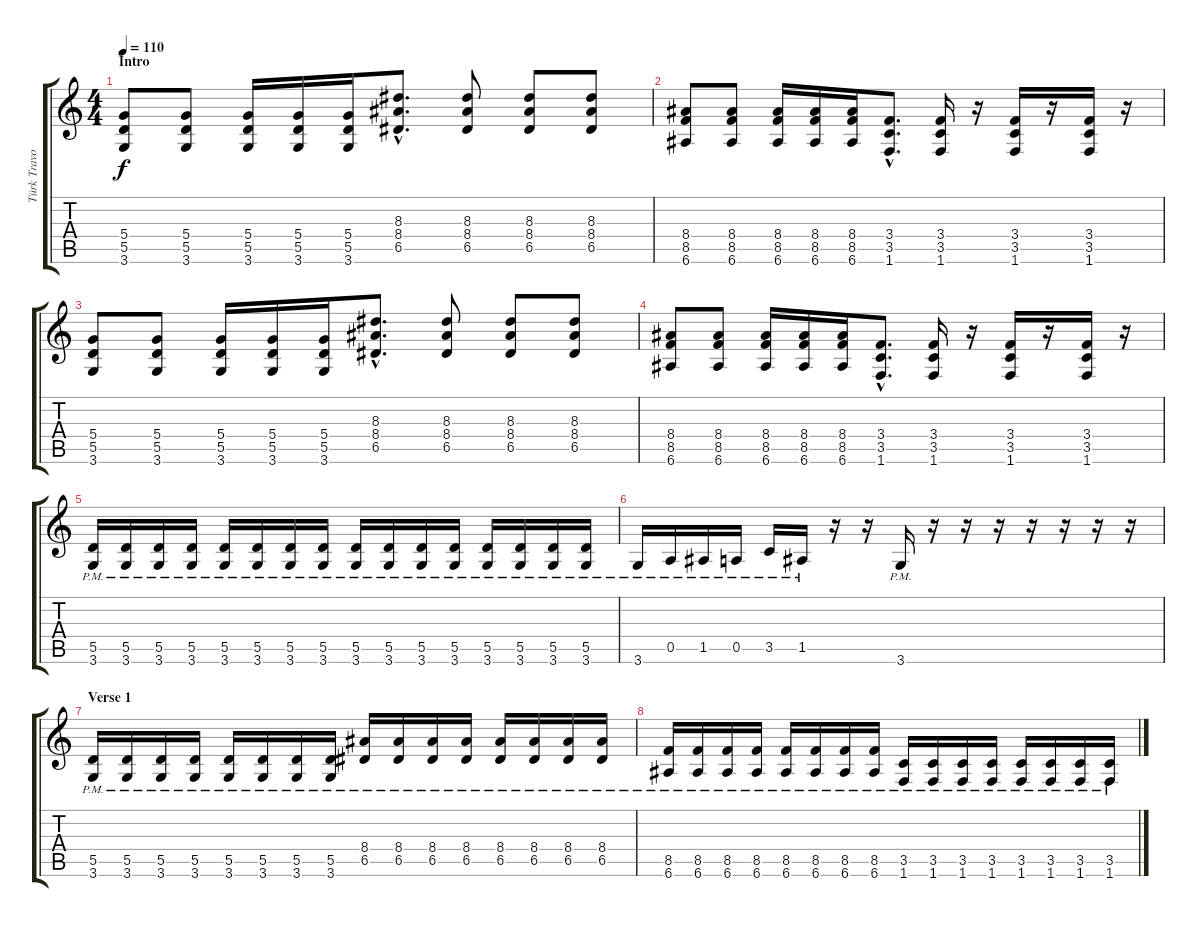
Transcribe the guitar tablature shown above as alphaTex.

\track ("Türk Travolta" "Türk Travo") {instrument distortionguitar}
\staff {score tabs}
\tuning (E4 B3 G3 D3 A2 E2) {hide}
\ts (4 4)
\section ("" "Intro")
\tempo 110
\clef g2
\ks c
(5.4 5.5 3.6).8{dy f instrument distortionguitar} (5.4 5.5 3.6).8 (5.4 5.5 3.6).16 (5.4 5.5 3.6).16 (5.4 5.5 3.6).16 (8.3{hac} 8.4{hac} 6.5{hac}).8{d} (8.3 8.4 6.5).8 (8.3 8.4 6.5).8 (8.3 8.4 6.5).8 |
(8.4 8.5 6.6).8 (8.4 8.5 6.6).8 (8.4 8.5 6.6).16 (8.4 8.5 6.6).16 (8.4 8.5 6.6).16 (3.4{hac} 3.5{hac} 1.6{hac}).8{d} (3.4 3.5 1.6).16 r.16 (3.4 3.5 1.6).16 r.16 (3.4 3.5 1.6).16 r.16 |
(5.4 5.5 3.6).8 (5.4 5.5 3.6).8 (5.4 5.5 3.6).16 (5.4 5.5 3.6).16 (5.4 5.5 3.6).16 (8.3{hac} 8.4{hac} 6.5{hac}).8{d} (8.3 8.4 6.5).8 (8.3 8.4 6.5).8 (8.3 8.4 6.5).8 |
(8.4 8.5 6.6).8 (8.4 8.5 6.6).8 (8.4 8.5 6.6).16 (8.4 8.5 6.6).16 (8.4 8.5 6.6).16 (3.4{hac} 3.5{hac} 1.6{hac}).8{d} (3.4 3.5 1.6).16 r.16 (3.4 3.5 1.6).16 r.16 (3.4 3.5 1.6).16 r.16 |
(5.5{pm} 3.6{pm}).16 (5.5{pm} 3.6{pm}).16 (5.5{pm} 3.6{pm}).16 (5.5{pm} 3.6{pm}).16 (5.5{pm} 3.6{pm}).16 (5.5{pm} 3.6{pm}).16 (5.5{pm} 3.6{pm}).16 (5.5{pm} 3.6{pm}).16 (5.5{pm} 3.6{pm}).16 (5.5{pm} 3.6{pm}).16 (5.5{pm} 3.6{pm}).16 (5.5{pm} 3.6{pm}).16 (5.5{pm} 3.6{pm}).16 (5.5{pm} 3.6{pm}).16 (5.5{pm} 3.6{pm}).16 (5.5{pm} 3.6{pm}).16 |
3.6{pm}.16 0.5{pm}.16 1.5{pm}.16 0.5{pm}.16 3.5{pm}.16 1.5{pm}.16 r.16 r.16 3.6{pm}.16 r.16 r.16 r.16 r.16 r.16 r.16 r.16 |
\section ("" "Verse 1")
(5.5{pm} 3.6{pm}).16 (5.5{pm} 3.6{pm}).16 (5.5{pm} 3.6{pm}).16 (5.5{pm} 3.6{pm}).16 (5.5{pm} 3.6{pm}).16 (5.5{pm} 3.6{pm}).16 (5.5{pm} 3.6{pm}).16 (5.5{pm} 3.6{pm}).16 (8.4{pm} 6.5{pm}).16 (8.4{pm} 6.5{pm}).16 (8.4{pm} 6.5{pm}).16 (8.4{pm} 6.5{pm}).16 (8.4{pm} 6.5{pm}).16 (8.4{pm} 6.5{pm}).16 (8.4{pm} 6.5{pm}).16 (8.4{pm} 6.5{pm}).16 |
(8.5{pm} 6.6{pm}).16 (8.5{pm} 6.6{pm}).16 (8.5{pm} 6.6{pm}).16 (8.5{pm} 6.6{pm}).16 (8.5{pm} 6.6{pm}).16 (8.5{pm} 6.6{pm}).16 (8.5{pm} 6.6{pm}).16 (8.5{pm} 6.6{pm}).16 (3.5{pm} 1.6{pm}).16 (3.5{pm} 1.6{pm}).16 (3.5{pm} 1.6{pm}).16 (3.5{pm} 1.6{pm}).16 (3.5{pm} 1.6{pm}).16 (3.5{pm} 1.6{pm}).16 (3.5{pm} 1.6{pm}).16 (3.5{pm} 1.6{pm}).16
